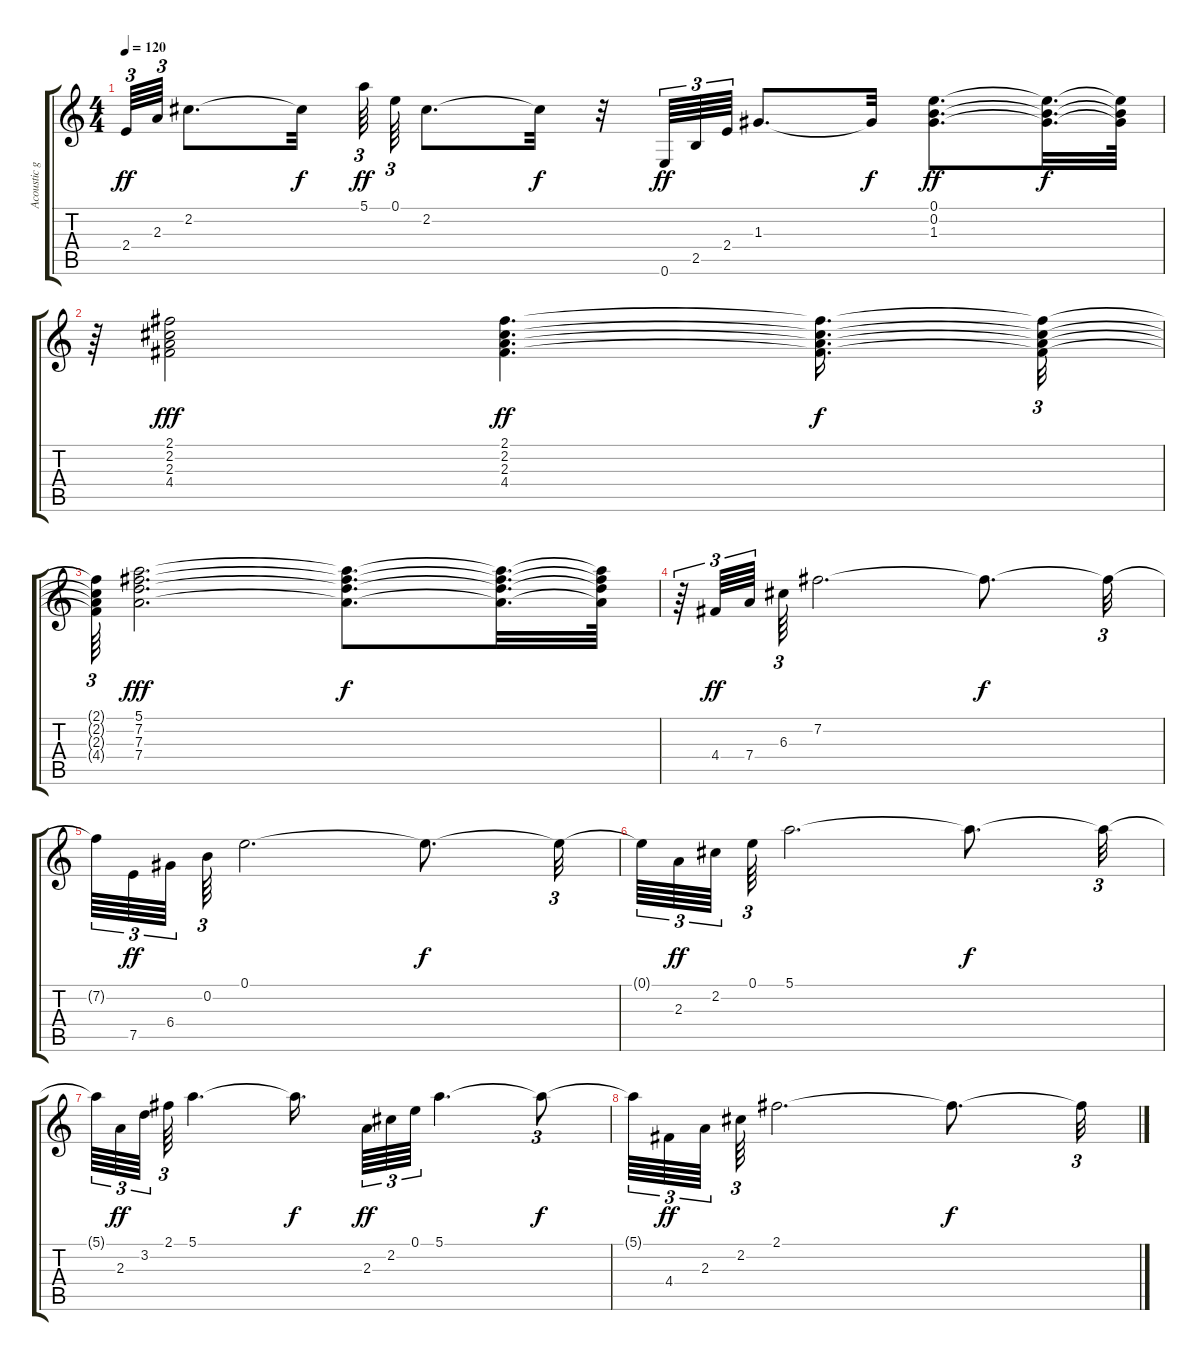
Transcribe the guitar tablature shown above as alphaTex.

\track ("Acoustic guitar" "Acoustic g") {instrument acousticguitarsteel}
\staff {score tabs}
\tuning (E4 B3 G3 D3 A2 E2) {hide}
\ts (4 4)
\tempo 120
\clef g2
\ks c
2.4.64{tu (3 2) dy ff} 2.3.64{tu (3 2)} 2.2.8{d} 2.2{t}.32{dy f} 5.1.64{tu (3 2) dy ff} 0.1.64{tu (3 2)} 2.2.8{d} 2.2{t}.32{dy f} r.32 0.6.64{tu (3 2) dy ff} 2.5.64{tu (3 2)} 2.4.64{tu (3 2)} 1.3.8{d} 1.3{t}.32{dy f} (0.1 0.2 1.3).8{d dy ff} (0.1{t} 0.2{t} 1.3{t}).32{d dy f} (0.1{t} 0.2{t} 1.3{t}).64 |
r.64{tu (3 2)} (2.1 2.2 2.3 4.4).2{dy fff} (2.1 2.2 2.3 4.4).4{d dy ff} (2.1{t} 2.2{t} 2.3{t} 4.4{t}).16{d dy f} (2.1{t} 2.2{t} 2.3{t} 4.4{t}).32{tu (3 2)} |
(2.1{t} 2.2{t} 2.3{t} 4.4{t}).64{tu (3 2)} (5.1 7.2 7.3 7.4).2{d dy fff} (5.1{t} 7.2{t} 7.3{t} 7.4{t}).8{d dy f} (5.1{t} 7.2{t} 7.3{t} 7.4{t}).32{d} (5.1{t} 7.2{t} 7.3{t} 7.4{t}).64 |
r.64{tu (3 2)} 4.4.64{tu (3 2) dy ff} 7.4.64{tu (3 2) beam splitsecondary} 6.3.64{tu (3 2)} 7.2.2{d} 7.2{t}.8{d dy f} 7.2{t}.32{tu (3 2)} |
7.2{t}.64{tu (3 2)} 7.5.64{tu (3 2) dy ff} 6.4.64{tu (3 2) beam splitsecondary} 0.2.64{tu (3 2)} 0.1.2{d} 0.1{t}.8{d dy f} 0.1{t}.32{tu (3 2)} |
0.1{t}.64{tu (3 2)} 2.3.64{tu (3 2) dy ff} 2.2.64{tu (3 2) beam splitsecondary} 0.1.64{tu (3 2)} 5.1.2{d} 5.1{t}.8{d dy f} 5.1{t}.32{tu (3 2)} |
5.1{t}.64{tu (3 2)} 2.3.64{tu (3 2) dy ff} 3.2.64{tu (3 2) beam splitsecondary} 2.1.64{tu (3 2)} 5.1.4{d} 5.1{t}.16{d dy f} 2.3.64{tu (3 2) dy ff} 2.2.64{tu (3 2)} 0.1.64{tu (3 2)} 5.1.4{d} 5.1{t}.8{tu (3 2) dy f} |
5.1{t}.64{tu (3 2)} 4.4.64{tu (3 2) dy ff} 2.3.64{tu (3 2) beam splitsecondary} 2.2.64{tu (3 2)} 2.1.2{d} 2.1{t}.8{d dy f} 2.1{t}.32{tu (3 2)}
